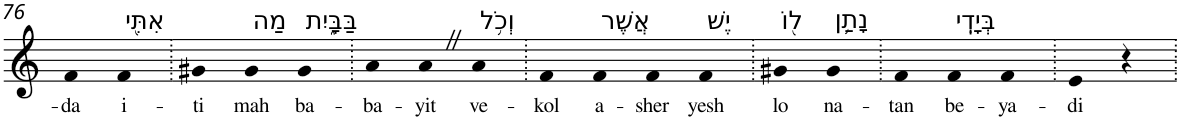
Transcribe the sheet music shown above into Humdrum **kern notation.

**kern	**text
*part1	*part1
*staff1	*staff1
*I"Piano	*
*I'Pno	*
!!LO:PB:g=z
*clefG2	*
*k[]	*
=76	=76
!	!LO:LY:b
4f	-da
!LO:TX:a:t=אִתִּ֖י	!
!	!LO:LY:b
4f	i-
=77.	=77.
!	!LO:LY:b
4g#X	-ti
!LO:TX:a:t=מַה	!
!	!LO:LY:b
4g#	mah
!LO:TX:a:t=בַּבָּ֑יִת	!
!	!LO:LY:b
4g#	ba-
=78.	=78.
!	!LO:LY:b
4a	-ba-
!	!LO:LY:b
4aZ	-yit
!LO:TX:a:t=וְכֹ֥ל	!
!	!LO:LY:b
4a	ve-
=79.	=79.
!	!LO:LY:b
4f	-kol
!LO:TX:a:t=אֲשֶׁר	!
!	!LO:LY:b
4f	a-
!	!LO:LY:b
4f	-sher
!LO:TX:a:t=יֶשׁ	!
!	!LO:LY:b
4f	yesh
=80.	=80.
!LO:TX:a:t=ל֖וֹ	!
!	!LO:LY:b
4g#X	lo
!LO:TX:a:t=נָתַ֥ן	!
!	!LO:LY:b
4g#	na-
=81.	=81.
!	!LO:LY:b
4f	-tan
!LO:TX:a:t=בְּיָדִֽי	!
!	!LO:LY:b
4f	be-
!	!LO:LY:b
4f	-ya-
=82.	=82.
!	!LO:LY:b
4e	-di
4r	.
=.	=.
*-	*-
